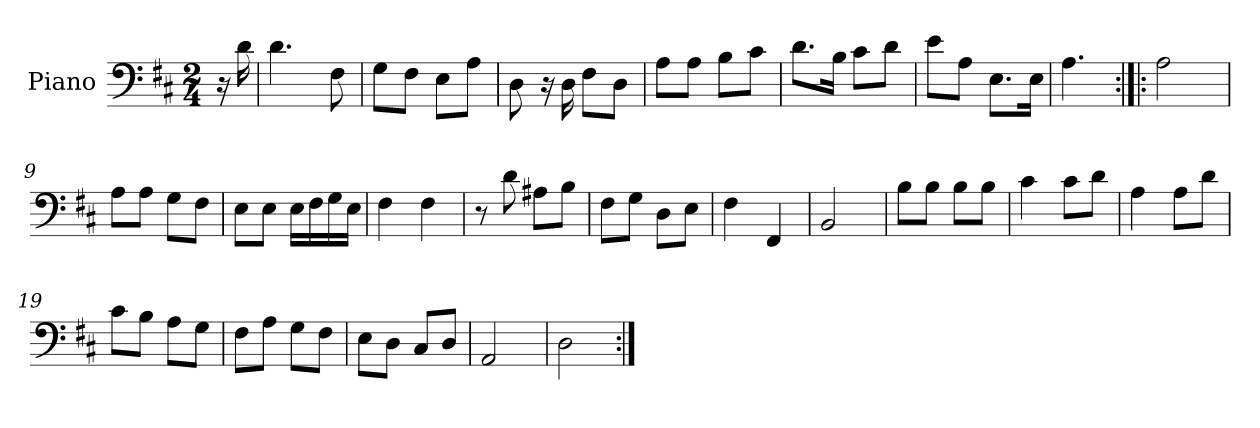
**kern
*part1
*staff1
*I"Piano
*I'Pno.
*clefF4
*k[f#c#]
*M2/4
=
16r
16d\
=1
4.d\
8F#\
=2
8G\L
8F#\J
8E\L
8A\J
=3
8D\
16r
16D\
8F#\L
8D\J
=4
8A\L
8A\J
8B\L
8c#\J
=5
8.d\L
16B\Jk
8c#\L
8d\J
=6
8e\L
8A\J
8.E\L
16E\Jk
=7
4.A\
=8:|!|:
2A\
=9
8A\L
8A\J
8G\L
8F#\J
=10
8E\L
8E\J
16E\LL
16F#\
16G\
16E\JJ
=11
4F#\
4F#\
=12
8r
8d\
8A#X\L
8B\J
=13
8F#\L
8G\J
8D\L
8E\J
=14
4F#\
4FF#/
=15
2BB/
=16
8B\L
8B\J
8B\L
8B\J
=17
4c#\
8c#\L
8d\J
=18
4A\
8A\L
8d\J
=19
8c#\L
8B\J
8A\L
8G\J
=20
8F#\L
8A\J
8G\L
8F#\J
=21
8E\L
8D\J
8C#/L
8D/J
=22
2AA/
=23
2D\
=:|!
*-
